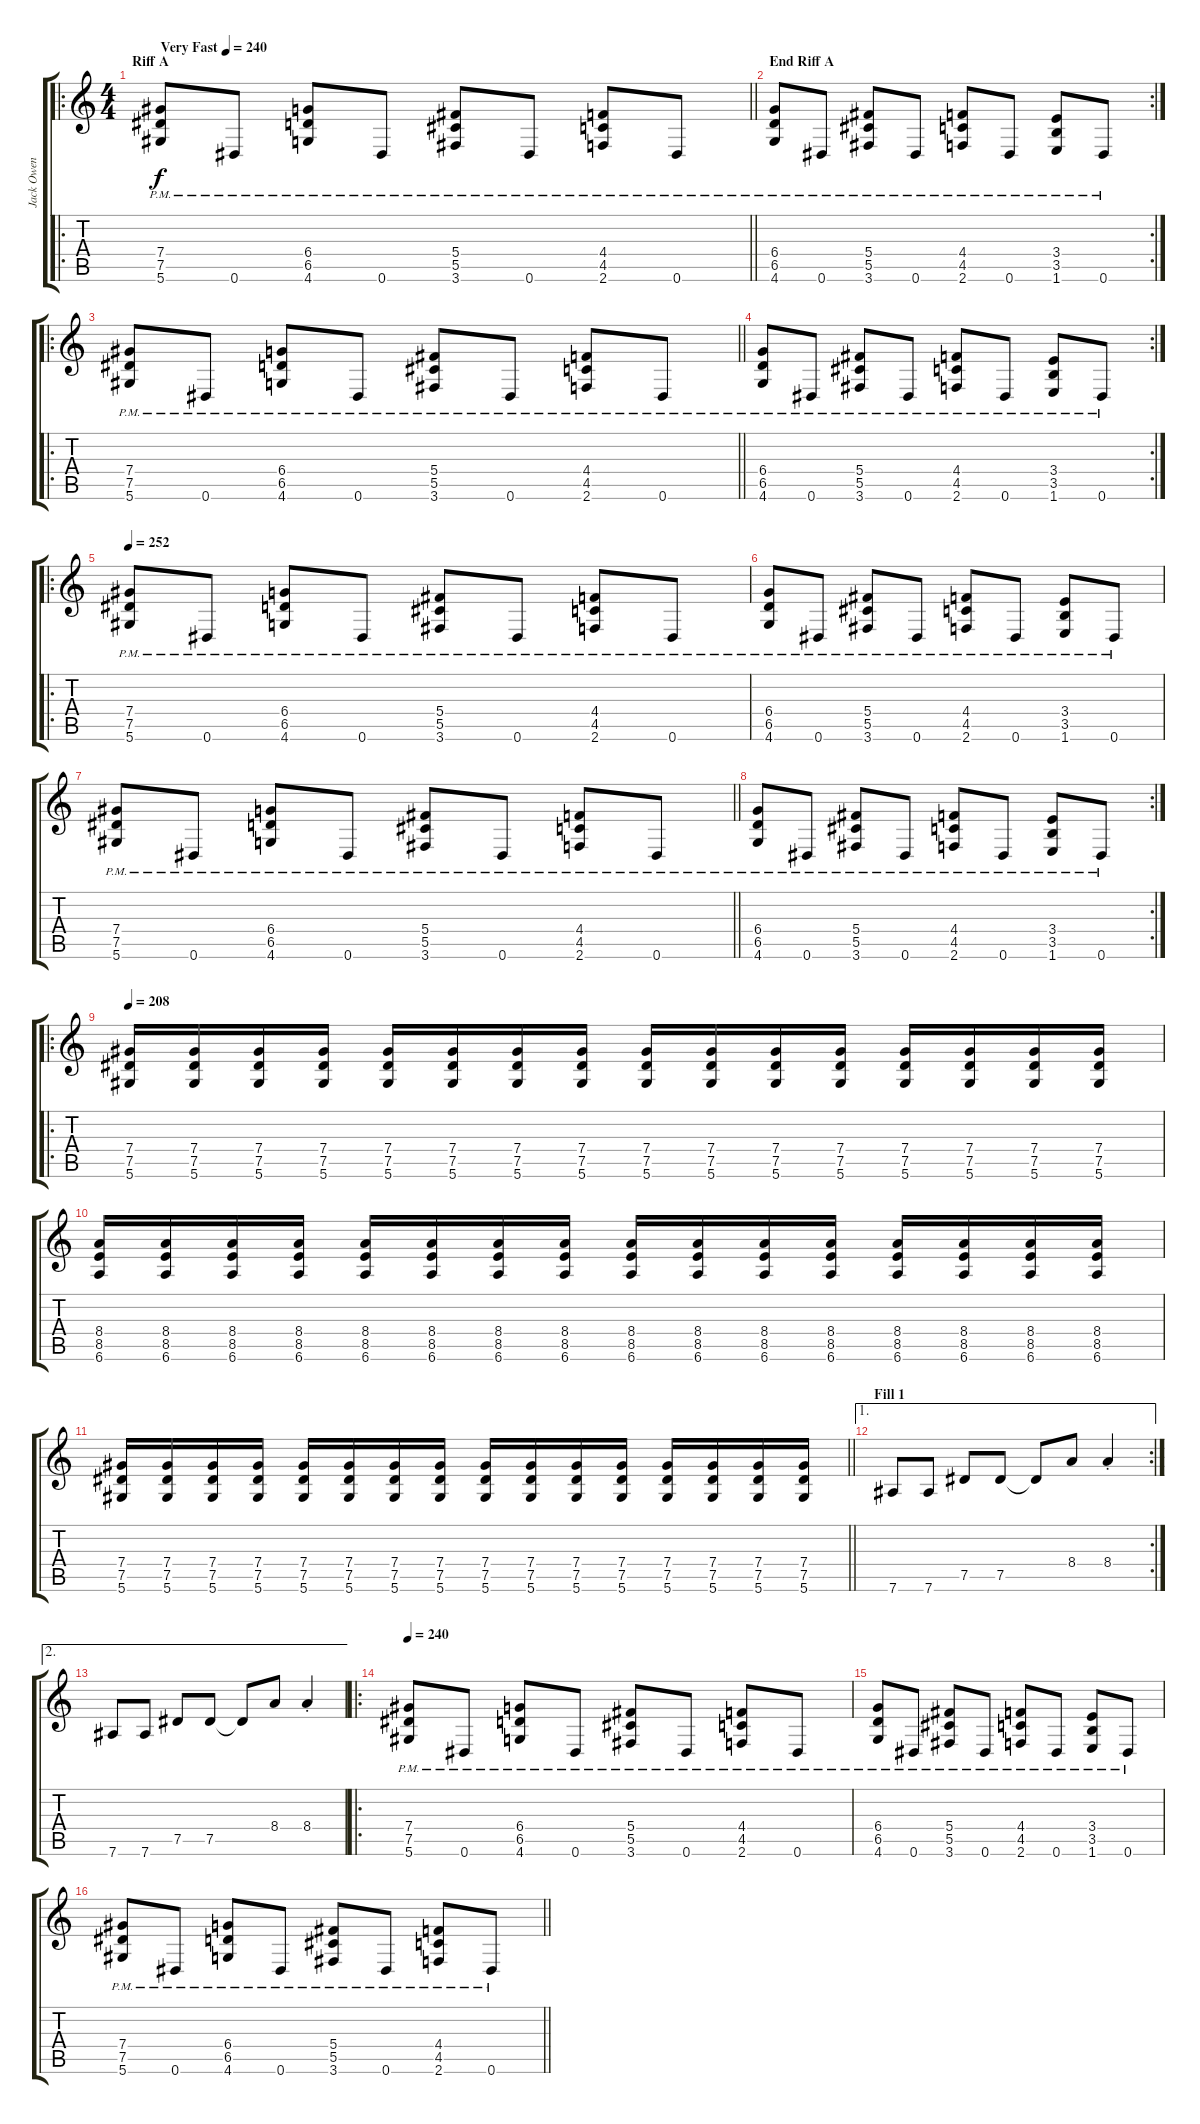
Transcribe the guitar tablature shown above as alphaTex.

\track ("Jack Owen" "Jack Owen") {instrument distortionguitar}
\staff {score tabs}
\tuning (Eb4 Bb3 Gb3 Db3 Ab2 Eb2) {hide}
\ro
\ts (4 4)
\section ("" "Riff A")
\tempo (240 "Very Fast")
\clef g2
\barLineRight lightlight
\ks c
(7.4{pm} 7.5{pm} 5.6{pm}).8{dy f instrument distortionguitar} 0.6{pm}.8 (6.4{pm} 6.5{pm} 4.6{pm}).8 0.6{pm}.8 (5.4{pm} 5.5{pm} 3.6{pm}).8 0.6{pm}.8 (4.4{pm} 4.5{pm} 2.6{pm}).8 0.6{pm}.8 |
\rc 2
\section ("" "End Riff A")
(6.4{pm} 6.5{pm} 4.6{pm}).8 0.6{pm}.8 (5.4{pm} 5.5{pm} 3.6{pm}).8 0.6{pm}.8 (4.4{pm} 4.5{pm} 2.6{pm}).8 0.6{pm}.8 (3.4{pm} 3.5{pm} 1.6{pm}).8 0.6{pm}.8 |
\ro
\barLineRight lightlight
(7.4{pm} 7.5{pm} 5.6{pm}).8 0.6{pm}.8 (6.4{pm} 6.5{pm} 4.6{pm}).8 0.6{pm}.8 (5.4{pm} 5.5{pm} 3.6{pm}).8 0.6{pm}.8 (4.4{pm} 4.5{pm} 2.6{pm}).8 0.6{pm}.8 |
\rc 2
(6.4{pm} 6.5{pm} 4.6{pm}).8 0.6{pm}.8 (5.4{pm} 5.5{pm} 3.6{pm}).8 0.6{pm}.8 (4.4{pm} 4.5{pm} 2.6{pm}).8 0.6{pm}.8 (3.4{pm} 3.5{pm} 1.6{pm}).8 0.6{pm}.8 |
\ro
\tempo 252
(7.4{pm} 7.5{pm} 5.6{pm}).8 0.6{pm}.8 (6.4{pm} 6.5{pm} 4.6{pm}).8 0.6{pm}.8 (5.4{pm} 5.5{pm} 3.6{pm}).8 0.6{pm}.8 (4.4{pm} 4.5{pm} 2.6{pm}).8 0.6{pm}.8 |
(6.4{pm} 6.5{pm} 4.6{pm}).8 0.6{pm}.8 (5.4{pm} 5.5{pm} 3.6{pm}).8 0.6{pm}.8 (4.4{pm} 4.5{pm} 2.6{pm}).8 0.6{pm}.8 (3.4{pm} 3.5{pm} 1.6{pm}).8 0.6{pm}.8 |
\barLineRight lightlight
(7.4{pm} 7.5{pm} 5.6{pm}).8 0.6{pm}.8 (6.4{pm} 6.5{pm} 4.6{pm}).8 0.6{pm}.8 (5.4{pm} 5.5{pm} 3.6{pm}).8 0.6{pm}.8 (4.4{pm} 4.5{pm} 2.6{pm}).8 0.6{pm}.8 |
\rc 2
(6.4{pm} 6.5{pm} 4.6{pm}).8 0.6{pm}.8 (5.4{pm} 5.5{pm} 3.6{pm}).8 0.6{pm}.8 (4.4{pm} 4.5{pm} 2.6{pm}).8 0.6{pm}.8 (3.4{pm} 3.5{pm} 1.6{pm}).8 0.6{pm}.8 |
\ro
\tempo 208
(7.4 7.5 5.6).16 (7.4 7.5 5.6).16 (7.4 7.5 5.6).16 (7.4 7.5 5.6).16 (7.4 7.5 5.6).16 (7.4 7.5 5.6).16 (7.4 7.5 5.6).16 (7.4 7.5 5.6).16 (7.4 7.5 5.6).16 (7.4 7.5 5.6).16 (7.4 7.5 5.6).16 (7.4 7.5 5.6).16 (7.4 7.5 5.6).16 (7.4 7.5 5.6).16 (7.4 7.5 5.6).16 (7.4 7.5 5.6).16 |
(8.4 8.5 6.6).16 (8.4 8.5 6.6).16 (8.4 8.5 6.6).16 (8.4 8.5 6.6).16 (8.4 8.5 6.6).16 (8.4 8.5 6.6).16 (8.4 8.5 6.6).16 (8.4 8.5 6.6).16 (8.4 8.5 6.6).16 (8.4 8.5 6.6).16 (8.4 8.5 6.6).16 (8.4 8.5 6.6).16 (8.4 8.5 6.6).16 (8.4 8.5 6.6).16 (8.4 8.5 6.6).16 (8.4 8.5 6.6).16 |
\barLineRight lightlight
(7.4 7.5 5.6).16 (7.4 7.5 5.6).16 (7.4 7.5 5.6).16 (7.4 7.5 5.6).16 (7.4 7.5 5.6).16 (7.4 7.5 5.6).16 (7.4 7.5 5.6).16 (7.4 7.5 5.6).16 (7.4 7.5 5.6).16 (7.4 7.5 5.6).16 (7.4 7.5 5.6).16 (7.4 7.5 5.6).16 (7.4 7.5 5.6).16 (7.4 7.5 5.6).16 (7.4 7.5 5.6).16 (7.4 7.5 5.6).16 |
\ae 1
\rc 2
\section ("" "Fill 1")
7.6.8 7.6.8 7.5.8 7.5.8 7.5{t}.8 8.4.8 8.4{st}.4 |
\ae 2
7.6.8 7.6.8 7.5.8 7.5.8 7.5{t}.8 8.4.8 8.4{st}.4 |
\ro
\tempo 240
(7.4{pm} 7.5{pm} 5.6{pm}).8 0.6{pm}.8 (6.4{pm} 6.5{pm} 4.6{pm}).8 0.6{pm}.8 (5.4{pm} 5.5{pm} 3.6{pm}).8 0.6{pm}.8 (4.4{pm} 4.5{pm} 2.6{pm}).8 0.6{pm}.8 |
(6.4{pm} 6.5{pm} 4.6{pm}).8 0.6{pm}.8 (5.4{pm} 5.5{pm} 3.6{pm}).8 0.6{pm}.8 (4.4{pm} 4.5{pm} 2.6{pm}).8 0.6{pm}.8 (3.4{pm} 3.5{pm} 1.6{pm}).8 0.6{pm}.8 |
\barLineRight lightlight
(7.4{pm} 7.5{pm} 5.6{pm}).8 0.6{pm}.8 (6.4{pm} 6.5{pm} 4.6{pm}).8 0.6{pm}.8 (5.4{pm} 5.5{pm} 3.6{pm}).8 0.6{pm}.8 (4.4{pm} 4.5{pm} 2.6{pm}).8 0.6{pm}.8
